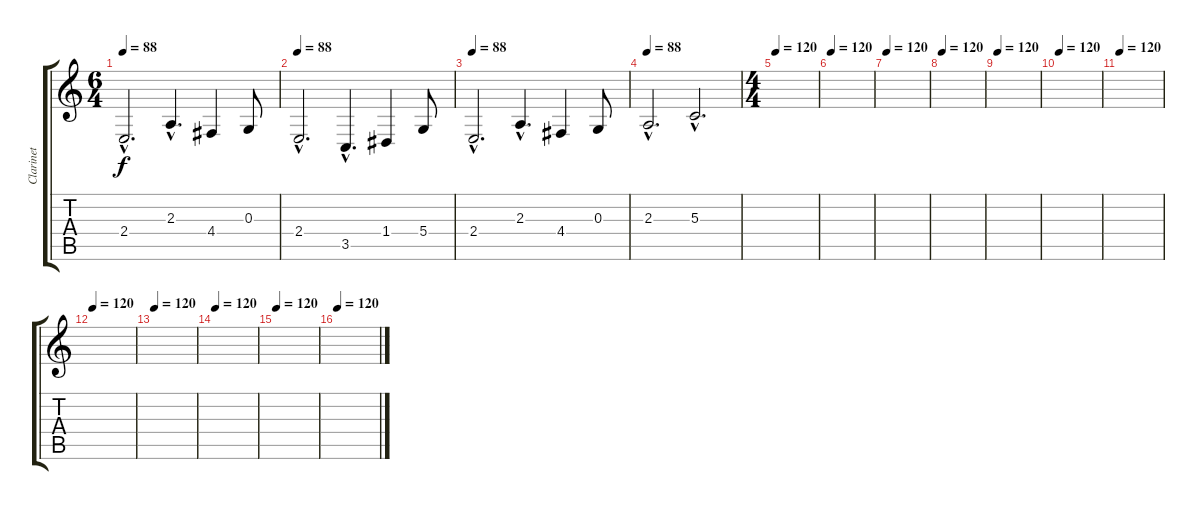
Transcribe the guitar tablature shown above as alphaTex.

\track ("Clarinet" "Clarinet") {instrument clarinet}
\staff {score tabs}
\tuning (E4 B3 G3 D3 A2 E2) {hide}
\ts (6 4)
\tempo 100
\tempo 88
\clef g2
\ks c
2.4{hac}.2{d dy f} 2.3{hac}.4{d} 4.4.4 0.3.8 |
\tempo 100
\tempo 88
2.4{hac}.2{d} 3.5{hac}.4{d} 1.4.4 5.4.8 |
\tempo 100
\tempo 88
2.4{hac}.2{d} 2.3{hac}.4{d} 4.4.4 0.3.8 |
\tempo 100
\tempo 88
2.3{hac}.2{d} 5.3{hac}.2{d} |
\ts (4 4)
\tempo 120
|
\tempo 120
|
\tempo 120
|
\tempo 120
|
\tempo 120
|
\tempo 120
|
\tempo 120
|
\tempo 120
|
\tempo 120
|
\tempo 120
|
\tempo 120
|
\tempo 120
